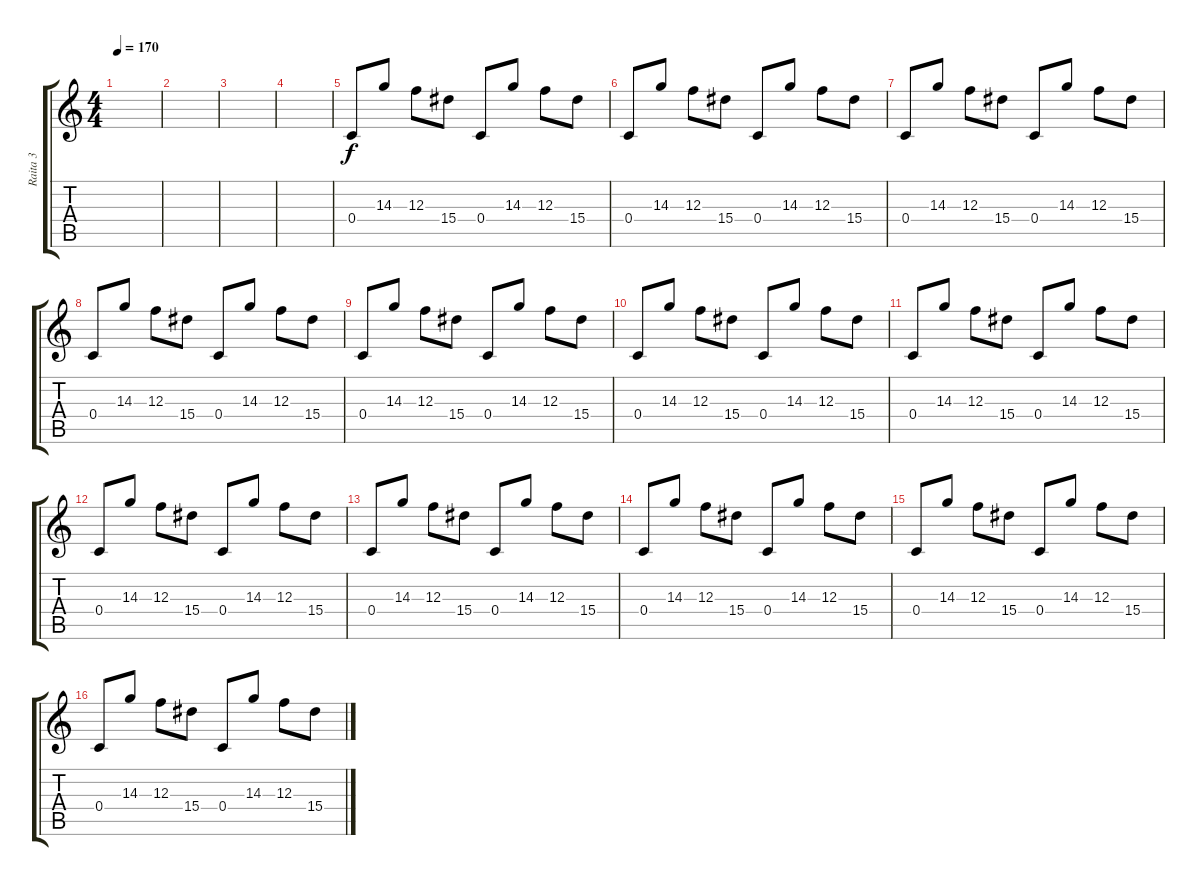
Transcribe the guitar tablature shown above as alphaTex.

\track ("Raita 3" "Raita 3") {instrument distortionguitar}
\staff {score tabs}
\tuning (D4 A3 F3 C3 G2 C2) {hide}
\ts (4 4)
\tempo 170
\clef g2
\ks c
|
|
|
|
0.4.8 14.3.8 12.3.8 15.4.8 0.4.8 14.3.8 12.3.8 15.4.8 |
0.4.8 14.3.8 12.3.8 15.4.8 0.4.8 14.3.8 12.3.8 15.4.8 |
0.4.8 14.3.8 12.3.8 15.4.8 0.4.8 14.3.8 12.3.8 15.4.8 |
0.4.8 14.3.8 12.3.8 15.4.8 0.4.8 14.3.8 12.3.8 15.4.8 |
0.4.8 14.3.8 12.3.8 15.4.8 0.4.8 14.3.8 12.3.8 15.4.8 |
0.4.8 14.3.8 12.3.8 15.4.8 0.4.8 14.3.8 12.3.8 15.4.8 |
0.4.8 14.3.8 12.3.8 15.4.8 0.4.8 14.3.8 12.3.8 15.4.8 |
0.4.8 14.3.8 12.3.8 15.4.8 0.4.8 14.3.8 12.3.8 15.4.8 |
0.4.8 14.3.8 12.3.8 15.4.8 0.4.8 14.3.8 12.3.8 15.4.8 |
0.4.8 14.3.8 12.3.8 15.4.8 0.4.8 14.3.8 12.3.8 15.4.8 |
0.4.8 14.3.8 12.3.8 15.4.8 0.4.8 14.3.8 12.3.8 15.4.8 |
0.4.8 14.3.8 12.3.8 15.4.8 0.4.8 14.3.8 12.3.8 15.4.8
